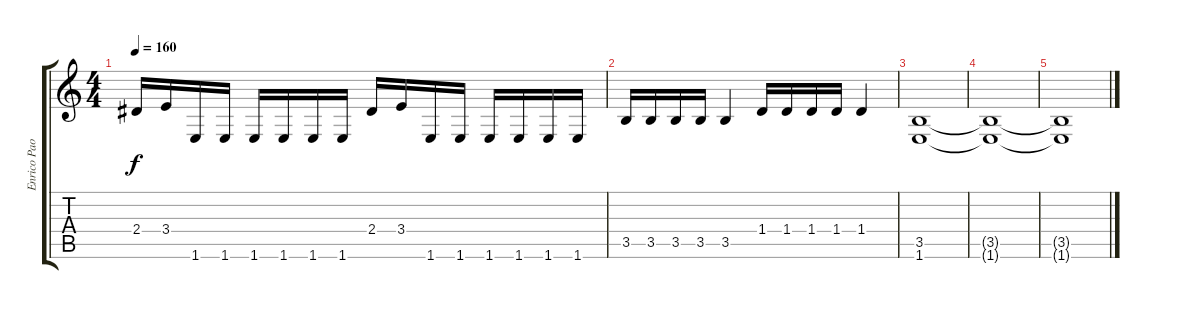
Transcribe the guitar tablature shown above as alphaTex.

\track ("Enrico Paoli" "Enrico Pao") {instrument distortionguitar}
\staff {score tabs}
\tuning (Eb4 Bb3 Gb3 Db3 Ab2 Eb2) {hide}
\ts (4 4)
\tempo 160
\clef g2
\ks c
2.4.16{dy f} 3.4.16 1.6.16 1.6.16 1.6.16 1.6.16 1.6.16 1.6.16 2.4.16 3.4.16 1.6.16 1.6.16 1.6.16 1.6.16 1.6.16 1.6.16 |
3.5.16 3.5.16 3.5.16 3.5.16 3.5.4 1.4.16 1.4.16 1.4.16 1.4.16 1.4.4 |
(3.5 1.6).1 |
(3.5{t} 1.6{t}).1 |
(3.5{t} 1.6{t}).1
